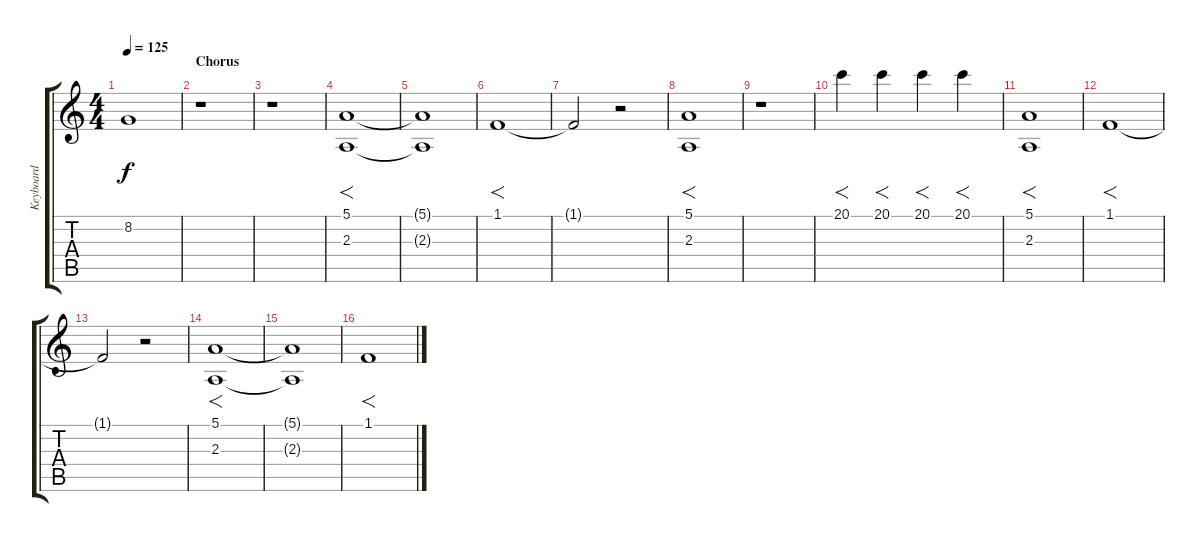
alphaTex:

\track ("Keyboard" "Keyboard") {instrument stringensemble1}
\staff {score tabs}
\tuning (E4 B3 G3 D3 A2 E2) {hide}
\ts (4 4)
\tempo 125
\clef g2
\ks c
8.2{t}.1{dy f} |
\section ("" "Chorus")
r.1 |
r.1 |
(5.1 2.3).1{f} |
(5.1{t} 2.3{t}).1 |
1.1.1{f} |
1.1{t}.2 r.2 |
(5.1 2.3).1{f} |
r.1 |
20.1.4{f} 20.1.4{f} 20.1.4{f} 20.1.4{f} |
(5.1 2.3).1{f} |
1.1.1{f} |
1.1{t}.2 r.2 |
(5.1 2.3).1{f} |
(5.1{t} 2.3{t}).1 |
1.1.1{f}
